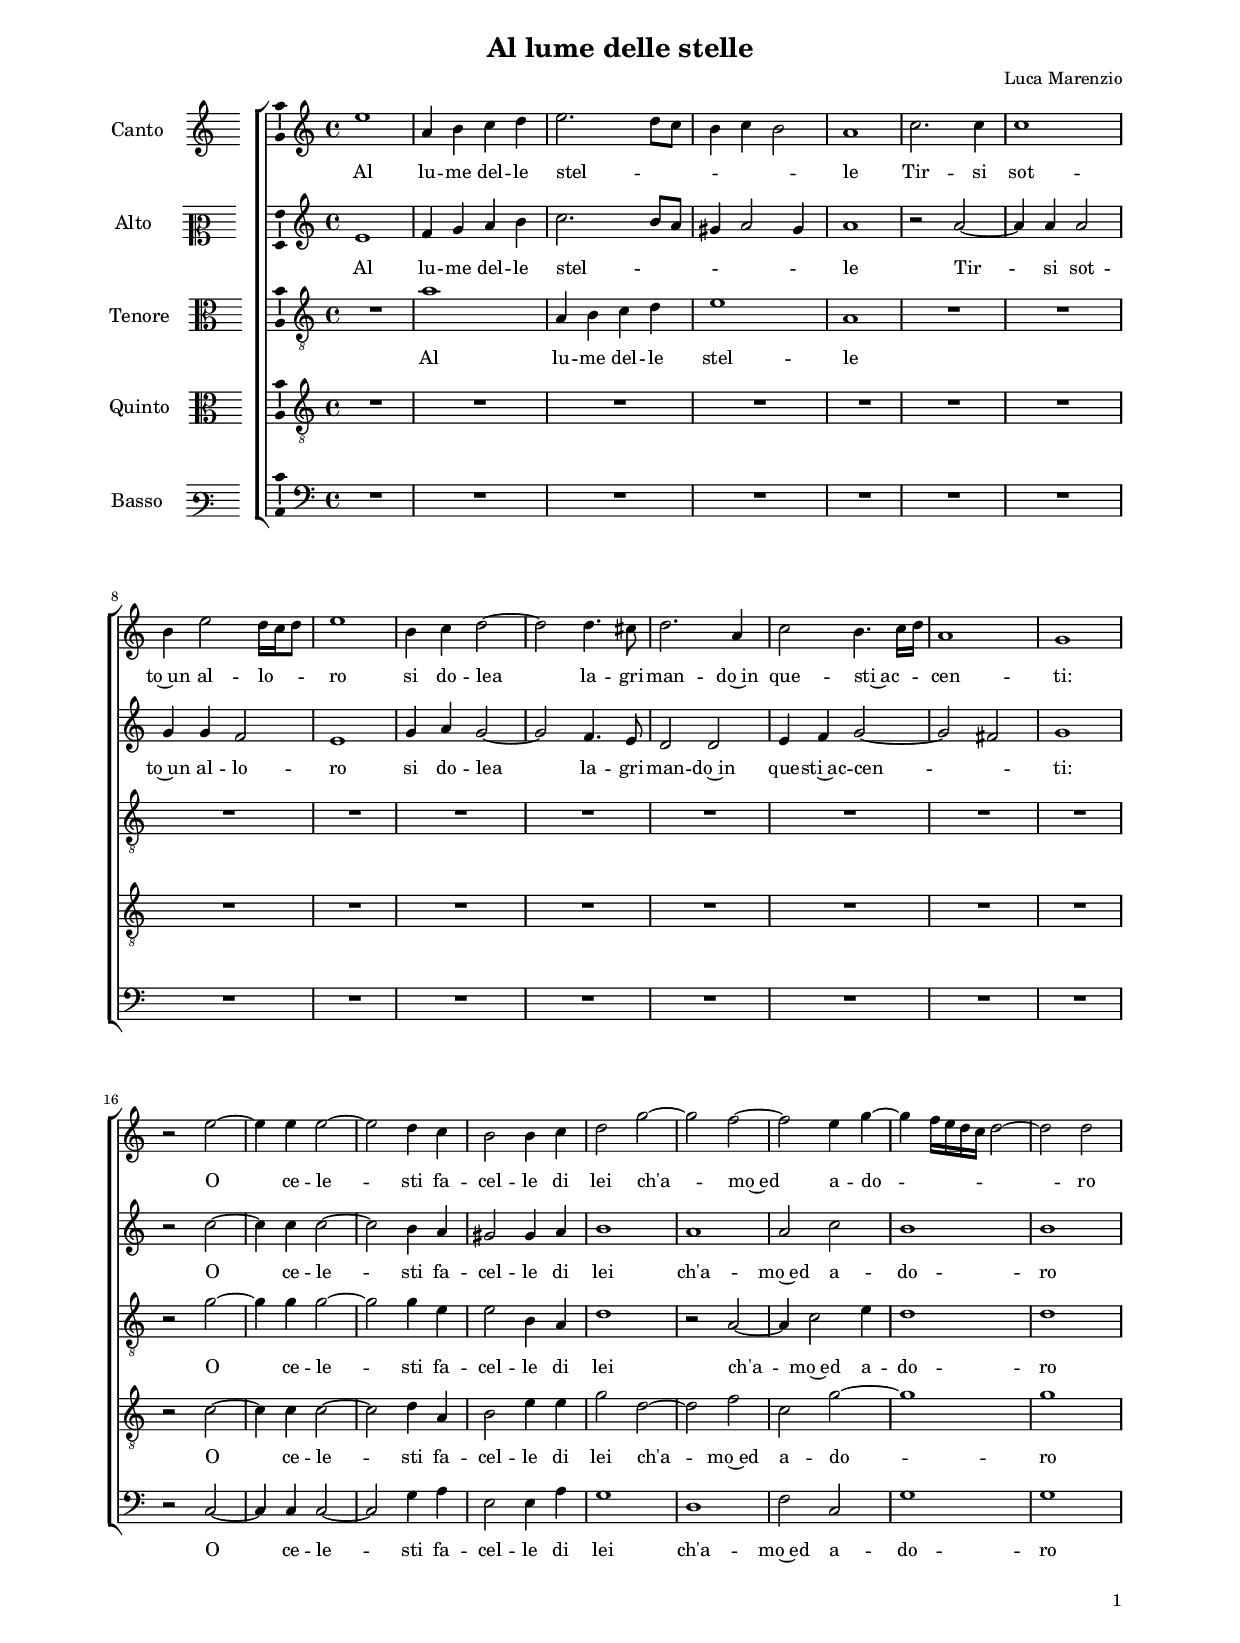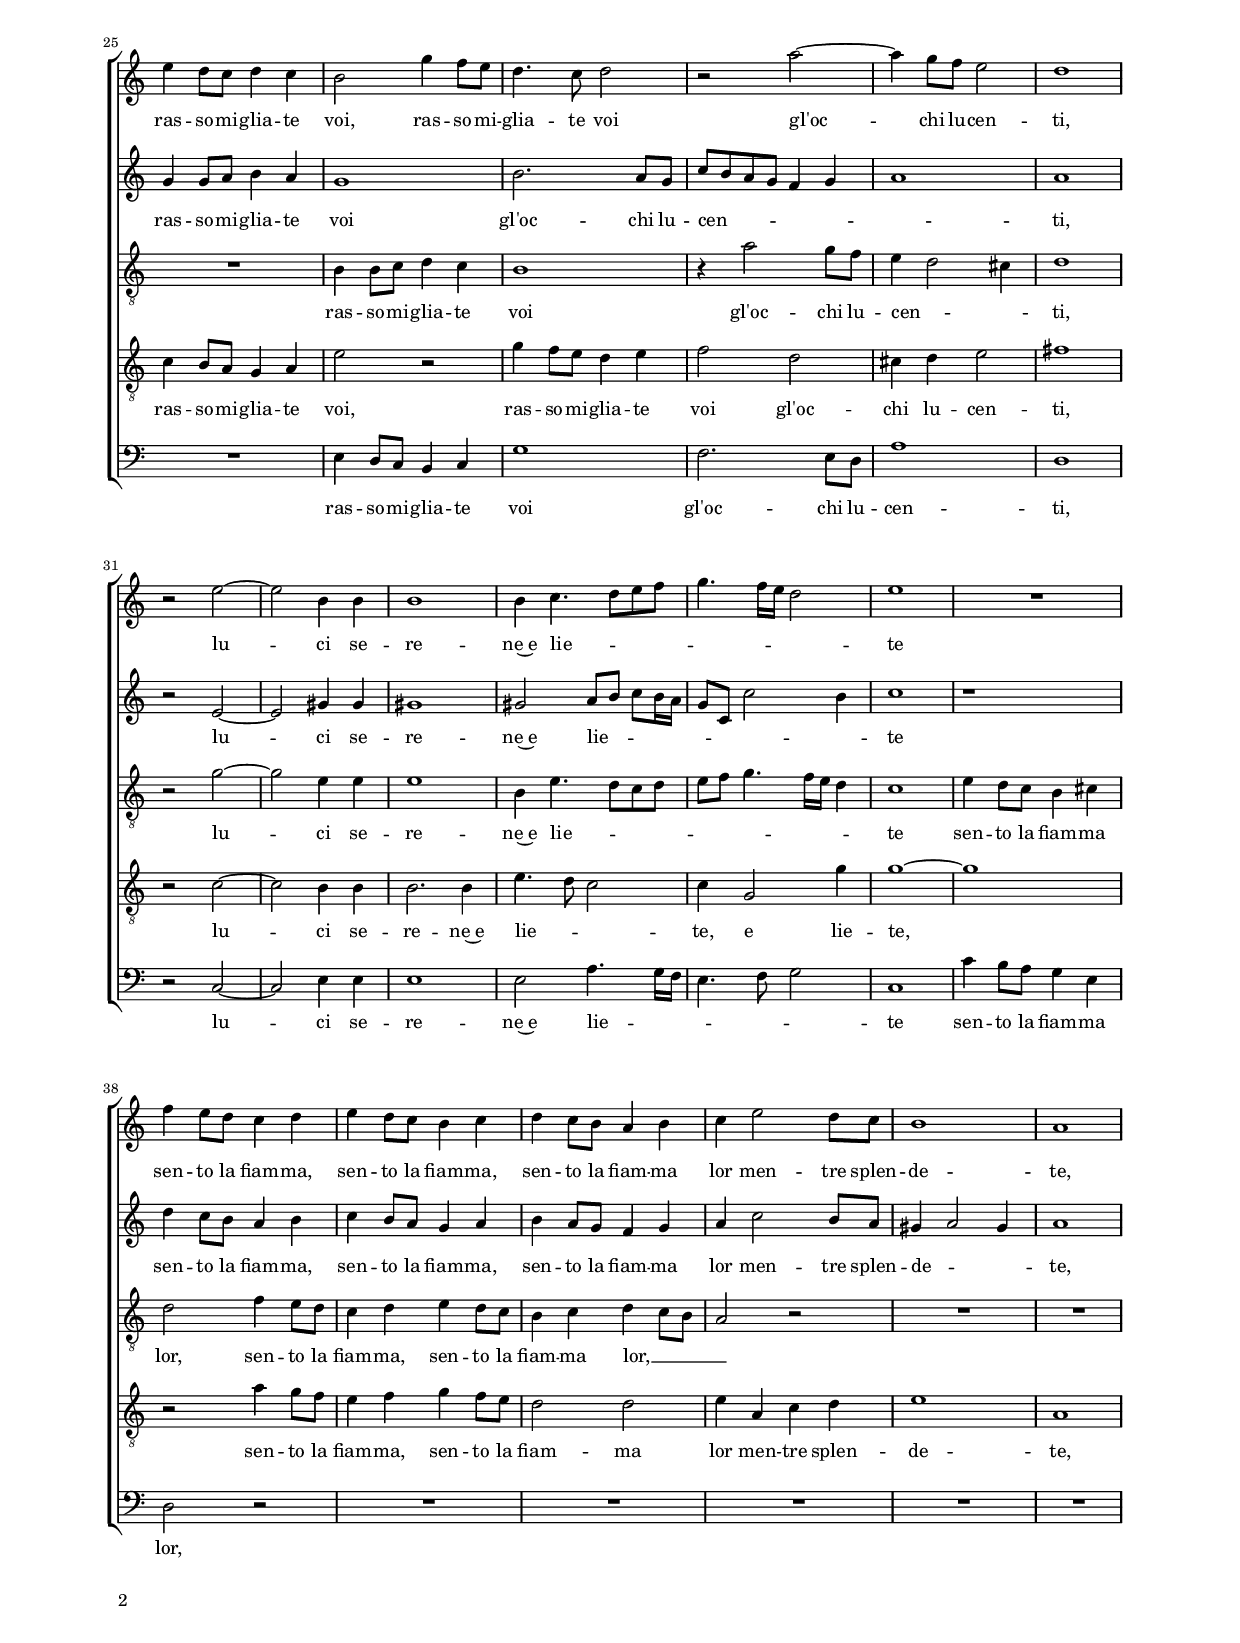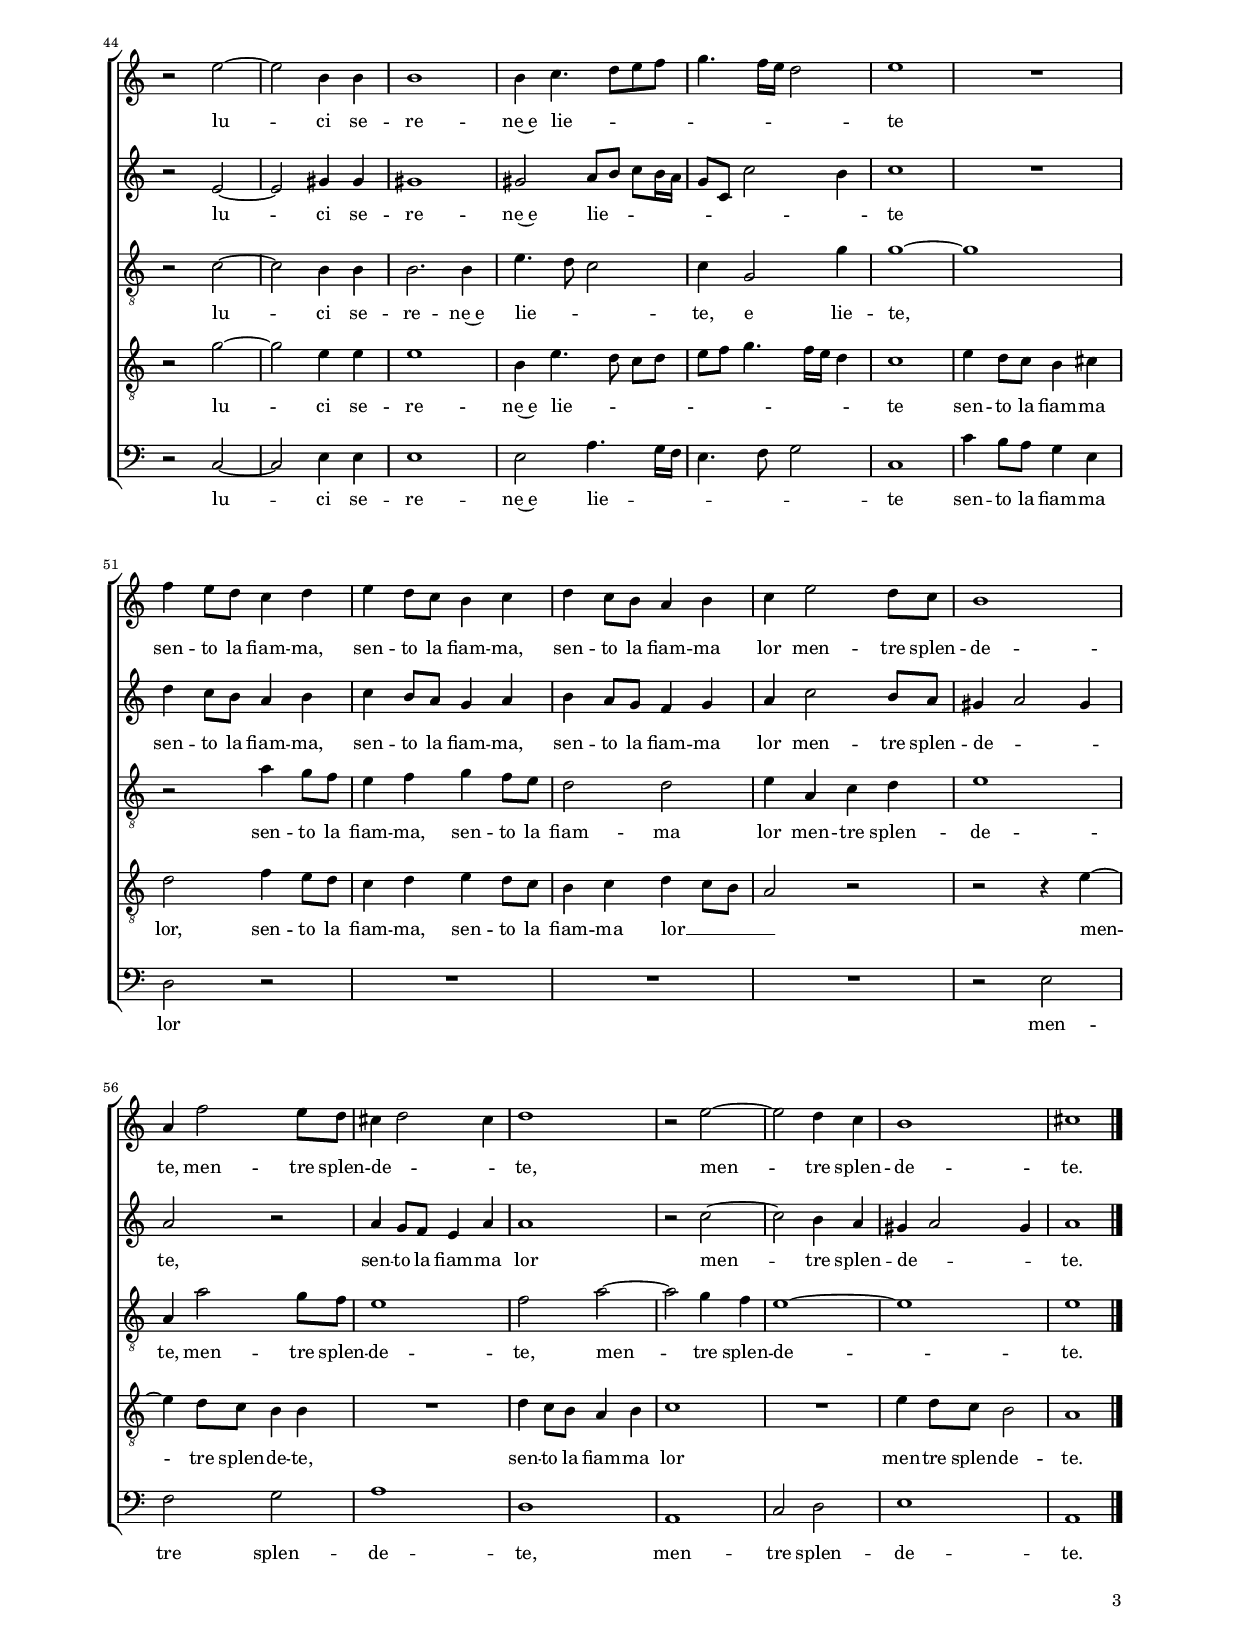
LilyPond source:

\header
{
  title="Al lume delle stelle"
  composer="Luca Marenzio"
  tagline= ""
}

\version "2.24.2"
\language deutsch
#(set-global-staff-size 15)
% #(set-default-paper-size "letter")
#(ly:set-option 'point-and-click #f)


\paper
	{
	top-margin = 1.8 \cm
	bottom-margin = 1.2 \cm
	left-margin = 2 \cm
	right-margin = 2 \cm
	ragged-bottom = ##f
	ragged-last-bottom = ##t
	print-page-number = ##f
	system-system-spacing = #'((basic-distance . 17) (minimum-distance . 14) (padding . 7) (strechability . 150))
	oddFooterMarkup=\markup   \fill-line { "" \fromproperty #'page:page-number-string }
	evenFooterMarkup=\markup  \fill-line { \fromproperty #'page:page-number-string "" }
	last-bottom-spacing = #'((basic-distance . 12) (minimum-distance . 7) (padding . 4))
	%systems-per-page = 3
%   page-count = 3
%	min-systems-per-page = 3
	markup-system-spacing.basic-distance = #12
%	print-all-headers = ##t
%	print-first-page-number = ##t
%	first-page-number = 1
	}

	
global = {
	\key c \major
	\time 4/4 % \set Score.measureLength = #(ly:make-moment 2/1)
	\set Score.tempoHideNote = ##t
	\tempo 4 = 100
	\skip 1*62 \bar "|."
	}

	ficta = { \once \set suggestAccidentals = ##t }

	forget = #(define-music-function (music) (ly:music?) #{
		\accidentalStyle forget
		$music
		\accidentalStyle default
		#})



incipitcantus = \markup { \score {
	{
	\set Staff.instrumentName = \markup { \fontsize #1 "Canto" }
	\key c \major
	\clef violin
	s4 \bar ""
	}
	\layout  {
	raggedright = ##t
	indent = 1.6 \cm
	line-width = 2.5\cm
	\context { \Staff \remove Time_signature_engraver }
	\override Staff.Clef.Y-extent = #'(0 . 0)
	}} \hspace #1 }

      
incipitaltus = \markup { \score {
	{
	\set Staff.instrumentName = \markup { \fontsize #1 "Alto" }
	\key c \major
	\clef mezzosoprano
	s4 \bar ""
	}
	\layout  {
	raggedright = ##t
	indent = 1.6 \cm
	line-width = 2.5\cm
	\context { \Staff \remove Time_signature_engraver }
	\override Staff.Clef.Y-extent = #'(0 . 0)
	}} \hspace #1 }


incipittenor = \markup { \score {
	{
	\set Staff.instrumentName = \markup { \fontsize #1 "Tenore" }
	\key c \major
	\clef alto
	s4 \bar ""
	}
	\layout  {
	raggedright = ##t
	indent = 1.6 \cm
	line-width = 2.5\cm
	\context { \Staff \remove Time_signature_engraver }
	\override Staff.Clef.Y-extent = #'(0 . 0)
	}} \hspace #1 }
      
      
incipitquintus = \markup { \score {
	{
	\set Staff.instrumentName = \markup { \fontsize #1 "Quinto" }
	\key c \major
	\clef alto
	s4 \bar ""
	}
	\layout  {
	raggedright = ##t
	indent = 1.6 \cm
	line-width = 2.5\cm
	\context { \Staff \remove Time_signature_engraver }
	\override Staff.Clef.Y-extent = #'(0 . 0)
	}} \hspace #1 }
      
      
incipitbassus = \markup { \score {
	{
	\set Staff.instrumentName = \markup { \fontsize #1 "Basso" }
	\key c \major
	\clef varbaritone
	s4 \bar ""
	}
	\layout  {
	raggedright = ##t
	indent = 1.6 \cm
	line-width = 2.5\cm
	\context { \Staff \remove Time_signature_engraver }
	\override Staff.Clef.Y-extent = #'(0 . 0)
	}} \hspace #1 }


cantus =  \relative c''
	{
	e1 
	a,4 h c d
	e2. d8 c 
	h4 c h2
	a1 
	c2. c4
	c1 
	h4 e2 d16 c d8
%9
	e1 
	h4 c d2~ |
	d2 d4. cis8 
	d2. a4
	c2 h4. c16 d 
	a1
	g1 \break
	r2 e'~
	e4 e e2~
	e2 d4 c
%19
	h2 h4 c
	d2 g2~ |
	g2 f2~
	f2 e4 g~
	g4 f16 e d c d2~ 
	d2 d2 \pageBreak
	e4 d8 c d4 c
	h2 g'4 f8 e
	d4. c8 d2
	r2 a'~
%29
	a4 g8 f e2 
	d1 | \break
	r2 e2~ 
	e2 h4 h
	h1 
	h4 c4. d8 e f
	g4. f16 e d2 
	e1
	R1 
	f4 e8 d c4 d
%39
	e4 d8 c h4 c 
	d4 c8 h a4 h |
	c4 e2 d8 c 
	h1
	a1 \pageBreak
	r2 e'~
	e2 h4 h 
	h1
	h4 c4. d8 e f 
	g4. f16 e d2
%49
	e1 
	R1 | \break
	f4 e8 d c4 d
	e4 d8 c h4 c
	d4 c8 h a4 h
	c4 e2 d8 c
	h1 
	a4 f'2 e8 d
	cis4 d2 cis4 
	d1
%59
	r2 e2~ 
	e2 d4 c |
	h1 
	cis1 |
	}


altus =  \relative c'
	{
	e1 
	f4 g a h
	c2. h8 a 
	gis4 a2 gis4
	a1 
	r2 a~
	a4 a a2 
	g4 g f2
%9
	e1 
	g4 a g2~ |
	g2 f4. e8 
	d2 d
	e4 f g2~ 
	g2 fis2
	g1 
	r2 c~
	c4 c c2~ 
	c2 h4 a
%19
	gis2 gis4 a 
	h1 |
	a1 
	a2 c
	h1 
	h1
	g4 g8 a h4 a
	g1
	h2. a8 g 
	c[ h a g] f4 g
%29
	a1 
	a1 |
	r2 e2~ 
	e2 gis4 gis
	gis1 
	gis2 a8 h c h16 a
	g8 c, c'2 h4 
	c1
	r1 
	d4 c8 h a4 h
%39
	c4 h8 a g4 a 
	h4 a8 g f4 g |
	a4 c2 h8 a 
	gis4 a2 gis4
	a1 
	r2 e~
	e2 gis4 gis 
	gis1
	gis2 a8 h c h16 a 
	g8[ c,] c'2 h4
%49
	c1 
	R1 |
	d4 c8 h a4 h 
	c4 h8 a g4 a
	h4 a8 g f4 g
	a4 c2 h8 a
	gis4 a2 gis4
	a2 r
	a4 g8 f e4 a 
	a1
%59
	r2 c2~
	c2 h4 a |
	gis4 a2 gis4
	a1 |
	}


tenor =  \relative c'
	{
	R1 
	a'1
	a,4 h c d 
	e1
	a,1
	R1
	R1
	R1
%9
	R1 |
	R1
	R1
	R1
	R1
	R1
	R1
	r2 g'~
	g4 g g2~ 
	g2 g4 e
%19
	e2 h4 a 
	d1 |
	r2 a~ 
	a4 c2 e4
	d1 
	d1
	R1
	h4 h8 c d4 c
	h1
	r4 a'2 g8 f
%29
	e4 d2 cis4
	d1 |
	r2 g2~ 
	g2 e4 e
	e1 
	h4 e4. d8 c d
	e8 f g4. f16 e d4 
	c1
	e4 d8 c h4 cis 
	d2 f4 e8 d
%39
	c4 d e d8 c
	h4 c d c8 h |
	a2 r 
	R1
	R1
	r2 c~
	c2 h4 h 
	h2. h4
	e4. d8 c2 
	c4 g2 g'4
%49
	g1~
	g1 |
	r2 a4 g8 f 
	e4 f g f8 e
	d2 d 
	e4 a, c d
	e1 
	a,4 a'2 g8 f
	e1 
	f2 a~
%59
	a2 g4 f 
	e1~ |
	e1 
	e1 |
	}


quintus  =  \relative c'
	{
	R1
	R1
	R1
	R1
	R1
	R1
	R1
	R1
%9
	R1
	R1 |
	R1
	R1
	R1
	R1
	R1
	r2 c~
	c4 c c2~
	c2 d4 a
%19
	h2 e4 e 
	g2 d~ |
	d2 f 
	c2 g'~
	g1
	g1
	c,4 h8 a g4 a 
	e'2 r
	g4 f8 e d4 e 
	f2 d
%29
	cis4 d e2 
	fis1 |
	r2 c2~
	c2 h4 h
	h2. h4 
	e4. d8 c2
	c4 g2 g'4 
	g1~
	g1 
	r2 a4 g8 f
%39
	e4 f g4 f8 e 
	d2 d |
	e4 a, c d 
	e1
	a,1
	r2 g'~
	g2 e4 e 
	e1
	h4 e4. d8 c[ d]
	e f g4. f16 e d4
%49
	c1
	e4 d8 c h4 cis |
	d2 f4 e8 d
	c4 d e d8 c
	h4 c d c8 h
	a2 r
	r2 r4 e'4~
	e4 d8 c h4 h
	R1
	d4 c8 h a4 h
%59
	c1 
	R1 |
	e4 d8 c h2
	a1 |
	}


bassus  =  \relative c
	{
	R1
	R1
	R1
	R1
	R1
	R1
	R1
	R1
%9
	R1
	R1 |
	R1
	R1
	R1
	R1
	R1
	r2 c~
	c4 c c2~
	c2 g'4 a
%19
	e2 e4 a
	g1 |
	d1 
	f2 c
	g'1
	g1
	R1
	e4 d8 c h4 c
	g'1
	f2. e8 d
%29
	a'1
	d, |
	r2 c2~
	c2 e4 e
	e1
	e2 a4. g16 f
	e4. f8 g2
	c,1
	c'4 h8 a g4 e
	d2 r
%39
	R1
	R1 |
	R1
	R1
	R1
	r2 c~
	c2 e4 e
	e1
	e2 a4. g16 f 
	e4. f8 g2
%49
	c,1
	c'4 h8 a g4 e |
	d2 r
	R1
	R1
	R1
	r2 e
	f2 g
	a1
	d,1
%59
	a1
	c2 d |
	e1
	a,1 |
	}


lyricscantus = \lyricmode {
	Al lu -- me del -- le stel -- _ _ _ _ _ le Tir -- si sot -- to~un al -- lo -- _ _ ro
	si do -- lea la -- gri -- man -- do~in que -- sti~ac -- _ _ cen -- ti:
	O ce -- le -- sti fa -- cel -- le
	di lei ch'a -- mo~ed a -- do -- _ _ _ _ _ ro
	ras -- so -- mi -- glia -- te voi,
	ras -- so -- mi -- glia -- te voi gl'oc -- chi lu -- cen -- ti,
	lu -- ci se -- re -- ne~e lie -- _ _ _ _ _ _ _ te
	sen -- to la fiam -- ma,
	sen -- to la fiam -- ma,
	sen -- to la fiam -- ma lor men -- tre splen -- de -- te,
	lu -- ci se -- re -- ne~e lie -- _ _ _ _ _ _ _ te
	sen -- to la fiam -- ma,
	sen -- to la fiam -- ma,
	sen -- to la fiam -- ma lor men -- tre splen -- de -- te,	
	men -- tre splen -- de -- _ _ te,
	men -- tre splen -- de -- te.
	}


lyricsaltus = \lyricmode {
	Al lu -- me del -- le stel -- _ _ _ _ _ le Tir -- si sot -- to~un al -- lo -- ro
	si do -- lea la -- gri -- man -- do~in que -- sti~ac -- cen -- _ ti:
	O ce -- le -- sti fa -- cel -- le
	di lei ch'a -- mo~ed a -- do -- ro
	ras -- so -- mi -- glia -- te voi gl'oc -- chi lu -- cen -- _ _ _ _ _ _ ti,
	lu -- ci se -- re -- ne~e lie -- _ _ _ _ _ _ _ _ te
	sen -- to la fiam -- ma,
	sen -- to la fiam -- ma,
	sen -- to la fiam -- ma lor men -- tre splen -- de -- _ _ te,
	lu -- ci se -- re -- ne~e lie -- _ _ _ _ _ _ _ _ te
	sen -- to la fiam -- ma,
	sen -- to la fiam -- ma,
	sen -- to la fiam -- ma lor men -- tre splen -- de -- _ _ te,	
	sen -- to la fiam -- ma lor men -- tre splen -- de -- _ _ te.
	}


lyricstenor = \lyricmode {
	Al lu -- me del -- le stel -- le
	O ce -- le -- sti fa -- cel -- le
	di lei ch'a -- mo~ed a -- do -- ro
	ras -- so -- mi -- glia -- te voi gl'oc -- chi lu -- cen -- _ _ ti,
	lu -- ci se -- re -- ne~e lie -- _ _ _ _ _ _ _ _ _ te
	sen -- to la fiam -- ma lor,
	sen -- to la fiam -- ma,
	sen -- to la fiam -- ma lor, __ _ _ _
	lu -- ci se -- re -- ne~e lie -- _ _ te,
	e lie -- te,
	sen -- to la fiam -- ma,
	sen -- to la fiam -- ma lor men -- tre splen -- de -- te,
	men -- tre splen -- de -- te,
	men -- tre splen -- de -- te.
	}


lyricsquintus = \lyricmode {
	O ce -- le -- sti fa -- cel -- le
	di lei ch'a -- mo~ed a -- do -- ro
	ras -- so -- mi -- glia -- te voi,
	ras -- so -- mi -- glia -- te voi gl'oc -- chi lu -- cen -- ti,
	lu -- ci se -- re -- ne~e lie -- _ _ te,
	e lie -- te,
	sen -- to la fiam -- ma,
	sen -- to la fiam -- ma lor men -- tre splen -- de -- te,
	lu -- ci se -- re -- ne~e lie -- _ _ _ _ _ _ _ _ _ te
	sen -- to la fiam -- ma lor,
	sen -- to la fiam -- ma,
	sen -- to la fiam -- ma lor __ _ _ _ men -- tre splen -- de -- te,	
	sen -- to la fiam -- ma lor men -- tre splen -- de -- te.
	}


lyricsbassus = \lyricmode {
	O ce -- le -- sti fa -- cel -- le
	di lei ch'a -- mo~ed a -- do -- ro
	ras -- so -- mi -- glia -- te voi gl'oc -- chi lu -- cen -- ti,
	lu -- ci se -- re -- ne~e lie -- _ _ _ _ _ te
	sen -- to la fiam -- ma lor,
	lu -- ci se -- re -- ne~e lie -- _ _ _ _ _ te
	sen -- to la fiam -- ma lor men -- tre splen -- de -- te,	
	men -- tre splen -- de -- te.
	}


\score
{  
	\transpose c c {
	\new ChoirStaff \with { \override StaffGrouper.staff-staff-spacing.basic-distance = #12 }
	<<

	\new Staff << \global
	\new Voice="v1" {
		\set Staff.instrumentName=\incipitcantus
%		\set Staff.instrumentName= "S"
		\set Staff.midiInstrument = "reed organ"
		\clef violin
		\cantus }
	\new Lyrics \lyricsto "v1" {\lyricscantus }
	>>


	\new Staff << \global
	\new Voice="v2" {
		\set Staff.instrumentName=\incipitaltus
%		\set Staff.instrumentName= "A"
		\set Staff.midiInstrument = "reed organ"
		\clef violin % "G_8"
		\altus}
	\new Lyrics \lyricsto "v2" {\lyricsaltus }
	>>


	\new Staff << \global
	\new Voice="v3" {
		\set Staff.instrumentName=\incipittenor
%		\set Staff.instrumentName= "T"
		\set Staff.midiInstrument = "reed organ"
		\clef "G_8"
		\tenor }
	\new Lyrics \lyricsto "v3" {\lyricstenor }
	>>


	\new Staff << \global
	\new Voice="v5" {
		\set Staff.instrumentName=\incipitquintus
%		\set Staff.instrumentName= "Q"
		\set Staff.midiInstrument = "reed organ"
		\clef "G_8"
		\quintus}
	\new Lyrics \lyricsto "v5" {\lyricsquintus }
	>>


	\new Staff << \global
	\new Voice="v4" {
		\set Staff.instrumentName=\incipitbassus
%		\set Staff.instrumentName= "B"
		\set Staff.midiInstrument = "reed organ"
		\clef bass 
		\bassus }
	\new Lyrics \lyricsto "v4" {\lyricsbassus}
	>>

	>>
	} % transpose

	\layout
	{
	indent = 2.5\cm
	\context { \Lyrics \override VerticalAxisGroup.nonstaff-relatedstaff-spacing.padding = #1.5 }
%	\context { \Lyrics \override LyricText.font-size = #1 }
	\context { \Staff \override TimeSignature.break-visibility = #end-of-line-invisible }
	\context { \Staff \consists Ambitus_engraver }
	\context { \Score \override BarNumber.padding = #2 }
	\context { \Voice \override NoteHead.style = #'baroque }
	}

\midi
	{
	}

}


% EOF
